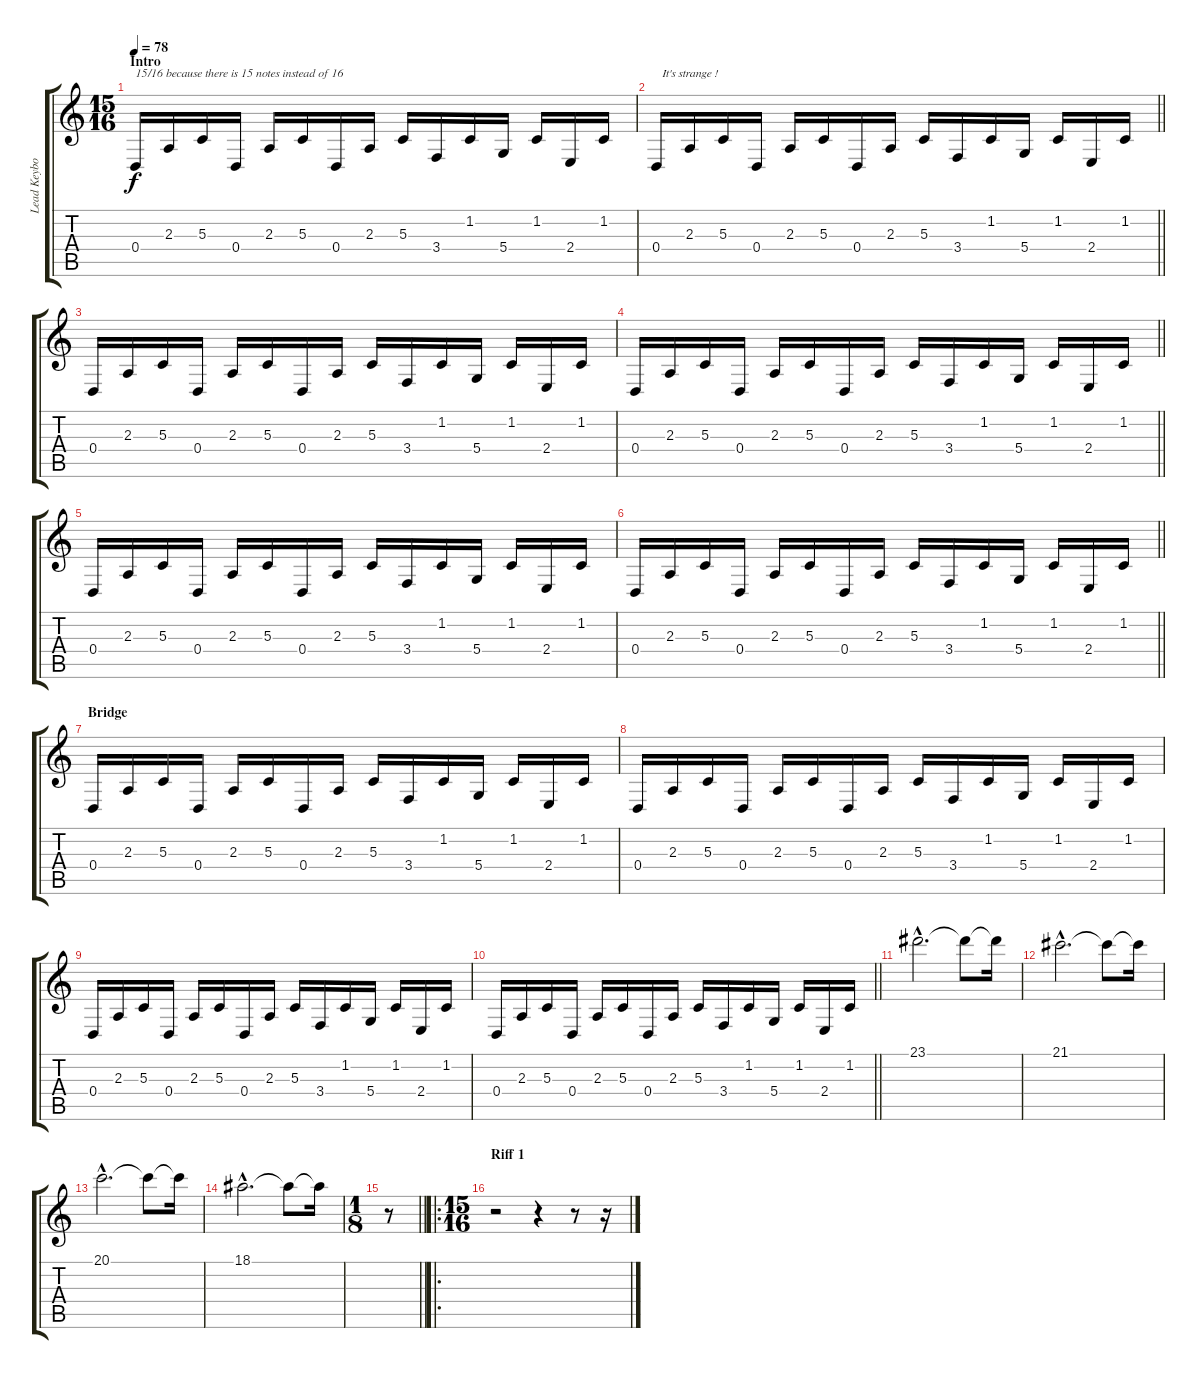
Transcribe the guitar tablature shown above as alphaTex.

\track ("Lead Keyboard" "Lead Keybo") {instrument acousticgrandpiano}
\staff {score tabs}
\tuning (E4 B3 G3 D3 A2 E2) {hide}
\ts (15 16)
\section ("" "Intro")
\tempo 78
\clef g2
\ks c
0.4.16{txt "15/16 because there is 15 notes instead of 16" dy f instrument acousticgrandpiano} 2.3.16 5.3.16 0.4.16 2.3.16 5.3.16 0.4.16 2.3.16 5.3.16 3.4.16 1.2.16 5.4.16 1.2.16 2.4.16 1.2.16 |
\barLineRight lightlight
0.4.16{txt "  It's strange !"} 2.3.16 5.3.16 0.4.16 2.3.16 5.3.16 0.4.16 2.3.16 5.3.16 3.4.16 1.2.16 5.4.16 1.2.16 2.4.16 1.2.16 |
0.4.16 2.3.16 5.3.16 0.4.16 2.3.16 5.3.16 0.4.16 2.3.16 5.3.16 3.4.16 1.2.16 5.4.16 1.2.16 2.4.16 1.2.16 |
\barLineRight lightlight
0.4.16 2.3.16 5.3.16 0.4.16 2.3.16 5.3.16 0.4.16 2.3.16 5.3.16 3.4.16 1.2.16 5.4.16 1.2.16 2.4.16 1.2.16 |
0.4.16 2.3.16 5.3.16 0.4.16 2.3.16 5.3.16 0.4.16 2.3.16 5.3.16 3.4.16 1.2.16 5.4.16 1.2.16 2.4.16 1.2.16 |
\barLineRight lightlight
0.4.16 2.3.16 5.3.16 0.4.16 2.3.16 5.3.16 0.4.16 2.3.16 5.3.16 3.4.16 1.2.16 5.4.16 1.2.16 2.4.16 1.2.16 |
\section ("" "Bridge")
0.4.16 2.3.16 5.3.16 0.4.16 2.3.16 5.3.16 0.4.16 2.3.16 5.3.16 3.4.16 1.2.16 5.4.16 1.2.16 2.4.16 1.2.16 |
0.4.16 2.3.16 5.3.16 0.4.16 2.3.16 5.3.16 0.4.16 2.3.16 5.3.16 3.4.16 1.2.16 5.4.16 1.2.16 2.4.16 1.2.16 |
0.4.16 2.3.16 5.3.16 0.4.16 2.3.16 5.3.16 0.4.16 2.3.16 5.3.16 3.4.16 1.2.16 5.4.16 1.2.16 2.4.16 1.2.16 |
\barLineRight lightlight
0.4.16 2.3.16 5.3.16 0.4.16 2.3.16 5.3.16 0.4.16 2.3.16 5.3.16 3.4.16 1.2.16 5.4.16 1.2.16 2.4.16 1.2.16 |
23.1{hac}.2{d volume 14 instrument viola} 23.1{t}.8 23.1{t}.16 |
21.1{hac}.2{d} 21.1{t}.8 21.1{t}.16 |
20.1{hac}.2{d} 20.1{t}.8 20.1{t}.16 |
18.1{hac}.2{d} 18.1{t}.8 18.1{t}.16 |
\ts (1 8)
\barLineRight lightlight
r.8 |
\ro
\ts (15 16)
\section ("" "Riff 1")
r.2 r.4 r.8 r.16
